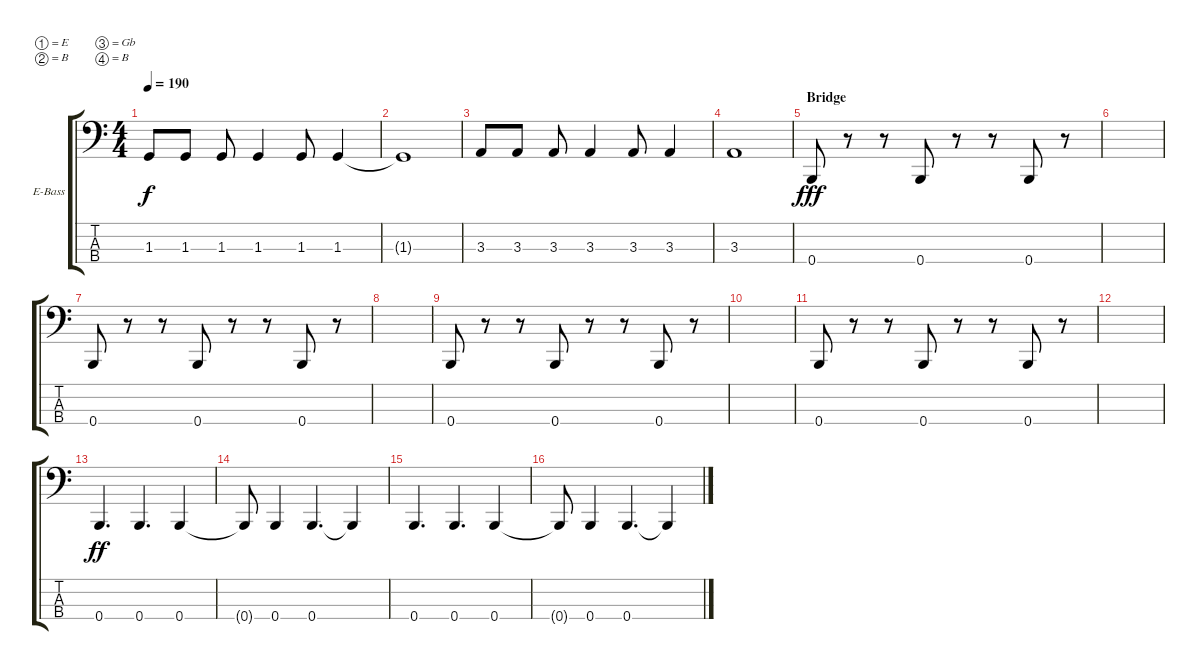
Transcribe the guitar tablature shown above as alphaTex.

\bracketExtendMode groupsimilarinstruments
\firstSystemTrackNameOrientation horizontal
\otherSystemsTrackNameOrientation horizontal
\track ("Electric Bass" "E-Bass") {instrument electricbassfinger}
\staff {score tabs}
\tuning (E2 B1 Gb1 B0)
\ts (4 4)
\tempo 190
\clef f4
\scale
0.333333
\ks c
1.3.8{dy f} 1.3.8 1.3.8 1.3.4 1.3.8 1.3.4 |
\scale
0.333333 1.3{t}.1 |
\scale
0.333333 3.3.8 3.3.8 3.3.8 3.3.4 3.3.8 3.3.4 |
\scale
0.333333 3.3.1 |
\section ("" "Bridge")
\scale
0.333333 0.4.8{dy fff} r.8 r.8 0.4.8 r.8 r.8 0.4.8 r.8 |
\scale
0.333333 |
\scale
0.333333 0.4.8 r.8 r.8 0.4.8 r.8 r.8 0.4.8 r.8 |
\scale
0.333333 |
\scale
0.333333 0.4.8 r.8 r.8 0.4.8 r.8 r.8 0.4.8 r.8 |
\scale
0.333333 |
\scale
0.333333 0.4.8 r.8 r.8 0.4.8 r.8 r.8 0.4.8 r.8 |
\scale
0.333333 |
\scale
0.333333 0.4.4{d dy ff} 0.4.4{d} 0.4.4 |
\scale
0.333333 0.4{t}.8 0.4.4 0.4.4{d} 0.4{t}.4 |
\scale
0.333333 0.4.4{d} 0.4.4{d} 0.4.4 |
\scale
0.333333 0.4{t}.8 0.4.4 0.4.4{d} 0.4{t}.4
